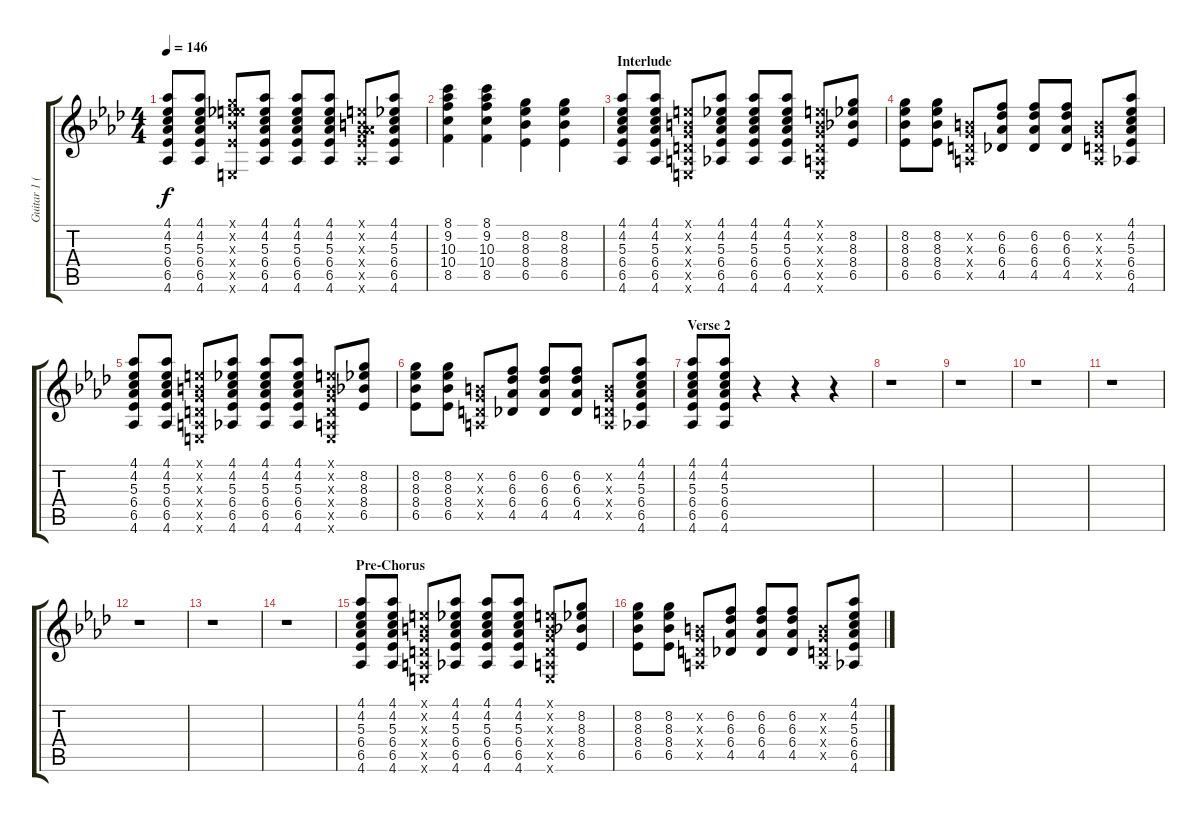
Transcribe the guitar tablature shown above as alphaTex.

\track ("Guitar 1 (Acoustic)" "Guitar 1 (") {instrument acousticguitarnylon}
\staff {score tabs}
\tuning (E4 B3 G3 D3 A2 E2) {hide}
\ts (4 4)
\tempo 146
\clef g2
\ks ab
(4.1 4.2 5.3 6.4 6.5 4.6).8{dy f} (4.1 4.2 5.3 6.4 6.5 4.6).8 (0.1{x} 8.2{x} 8.3{x} 8.4{x} 6.5{x} 0.6{x}).8 (4.1 4.2 5.3 6.4 6.5 4.6).8 (4.1 4.2 5.3 6.4 6.5 4.6).8 (4.1 4.2 5.3 6.4 6.5 4.6).8 (0.1{x} 0.2{x} 0.3{x} 6.4{x} 6.5{x} 4.6{x}).8 (4.1 4.2 5.3 6.4 6.5 4.6).8 |
(8.1 9.2 10.3 10.4 8.5).4 (8.1 9.2 10.3 10.4 8.5).4 (8.2 8.3 8.4 6.5).4 (8.2 8.3 8.4 6.5).4 |
\section ("" "Interlude")
(4.1 4.2 5.3 6.4 6.5 4.6).8 (4.1 4.2 5.3 6.4 6.5 4.6).8 (0.1{x} 0.2{x} 0.3{x} 0.4{x} 0.5{x} 0.6{x}).8 (4.1 4.2 5.3 6.4 6.5 4.6).8 (4.1 4.2 5.3 6.4 6.5 4.6).8 (4.1 4.2 5.3 6.4 6.5 4.6).8 (0.1{x} 0.2{x} 0.3{x} 0.4{x} 0.5{x} 0.6{x}).8 (8.2 8.3 8.4 6.5).8 |
(8.2 8.3 8.4 6.5).8 (8.2 8.3 8.4 6.5).8 (0.2{x} 0.3{x} 0.4{x} 0.5{x}).8 (6.2 6.3 6.4 4.5).8 (6.2 6.3 6.4 4.5).8 (6.2 6.3 6.4 4.5).8 (0.2{x} 0.3{x} 0.4{x} 0.5{x}).8 (4.1 4.2 5.3 6.4 6.5 4.6).8 |
(4.1 4.2 5.3 6.4 6.5 4.6).8 (4.1 4.2 5.3 6.4 6.5 4.6).8 (0.1{x} 0.2{x} 0.3{x} 0.4{x} 0.5{x} 0.6{x}).8 (4.1 4.2 5.3 6.4 6.5 4.6).8 (4.1 4.2 5.3 6.4 6.5 4.6).8 (4.1 4.2 5.3 6.4 6.5 4.6).8 (0.1{x} 0.2{x} 0.3{x} 0.4{x} 0.5{x} 0.6{x}).8 (8.2 8.3 8.4 6.5).8 |
(8.2 8.3 8.4 6.5).8 (8.2 8.3 8.4 6.5).8 (0.2{x} 0.3{x} 0.4{x} 0.5{x}).8 (6.2 6.3 6.4 4.5).8 (6.2 6.3 6.4 4.5).8 (6.2 6.3 6.4 4.5).8 (0.2{x} 0.3{x} 0.4{x} 0.5{x}).8 (4.1 4.2 5.3 6.4 6.5 4.6).8 |
\section ("" "Verse 2")
(4.1 4.2 5.3 6.4 6.5 4.6).8 (4.1 4.2 5.3 6.4 6.5 4.6).8 r.4 r.4 r.4 |
r.1 |
r.1 |
r.1 |
r.1 |
r.1 |
r.1 |
r.1 |
\section ("" "Pre-Chorus")
(4.1 4.2 5.3 6.4 6.5 4.6).8 (4.1 4.2 5.3 6.4 6.5 4.6).8 (0.1{x} 0.2{x} 0.3{x} 0.4{x} 0.5{x} 0.6{x}).8 (4.1 4.2 5.3 6.4 6.5 4.6).8 (4.1 4.2 5.3 6.4 6.5 4.6).8 (4.1 4.2 5.3 6.4 6.5 4.6).8 (0.1{x} 0.2{x} 0.3{x} 0.4{x} 0.5{x} 0.6{x}).8 (8.2 8.3 8.4 6.5).8 |
(8.2 8.3 8.4 6.5).8 (8.2 8.3 8.4 6.5).8 (0.2{x} 0.3{x} 0.4{x} 0.5{x}).8 (6.2 6.3 6.4 4.5).8 (6.2 6.3 6.4 4.5).8 (6.2 6.3 6.4 4.5).8 (0.2{x} 0.3{x} 0.4{x} 0.5{x}).8 (4.1 4.2 5.3 6.4 6.5 4.6).8
